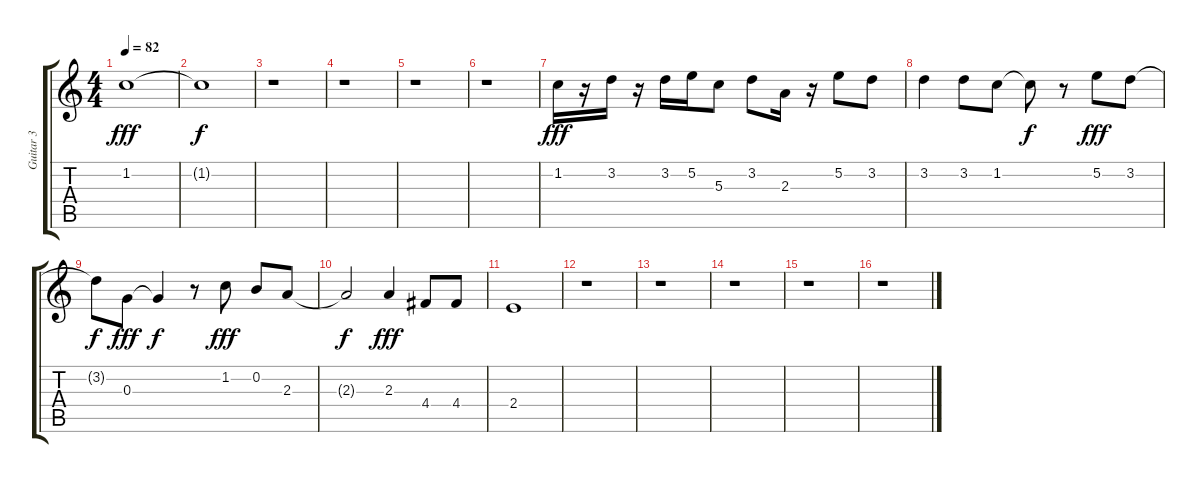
\track ("Guitar 3" "Guitar 3") {instrument overdrivenguitar}
\staff {score tabs}
\tuning (E4 B3 G3 D3 A2 E2) {hide}
\ts (4 4)
\tempo 82
\clef g2
\ks c
1.2.1{dy fff} |
1.2{t}.1{dy f} |
r.1 |
r.1 |
r.1 |
r.1 |
1.2.16{dy fff} r.16 3.2.16 r.16 3.2.16 5.2.16 5.3.8 3.2.8 2.3.16 r.16 5.2.8 3.2.8 |
3.2.4 3.2.8 1.2.8 1.2{t}.8{dy f} r.8 5.2.8{dy fff} 3.2.8 |
3.2{t}.8{dy f} 0.3.8{dy fff} 0.3{t}.4{dy f} r.8 1.2.8{dy fff} 0.2.8 2.3.8 |
2.3{t}.2{dy f} 2.3.4{dy fff} 4.4.8 4.4.8 |
2.4.1 |
r.1 |
r.1 |
r.1 |
r.1 |
r.1
